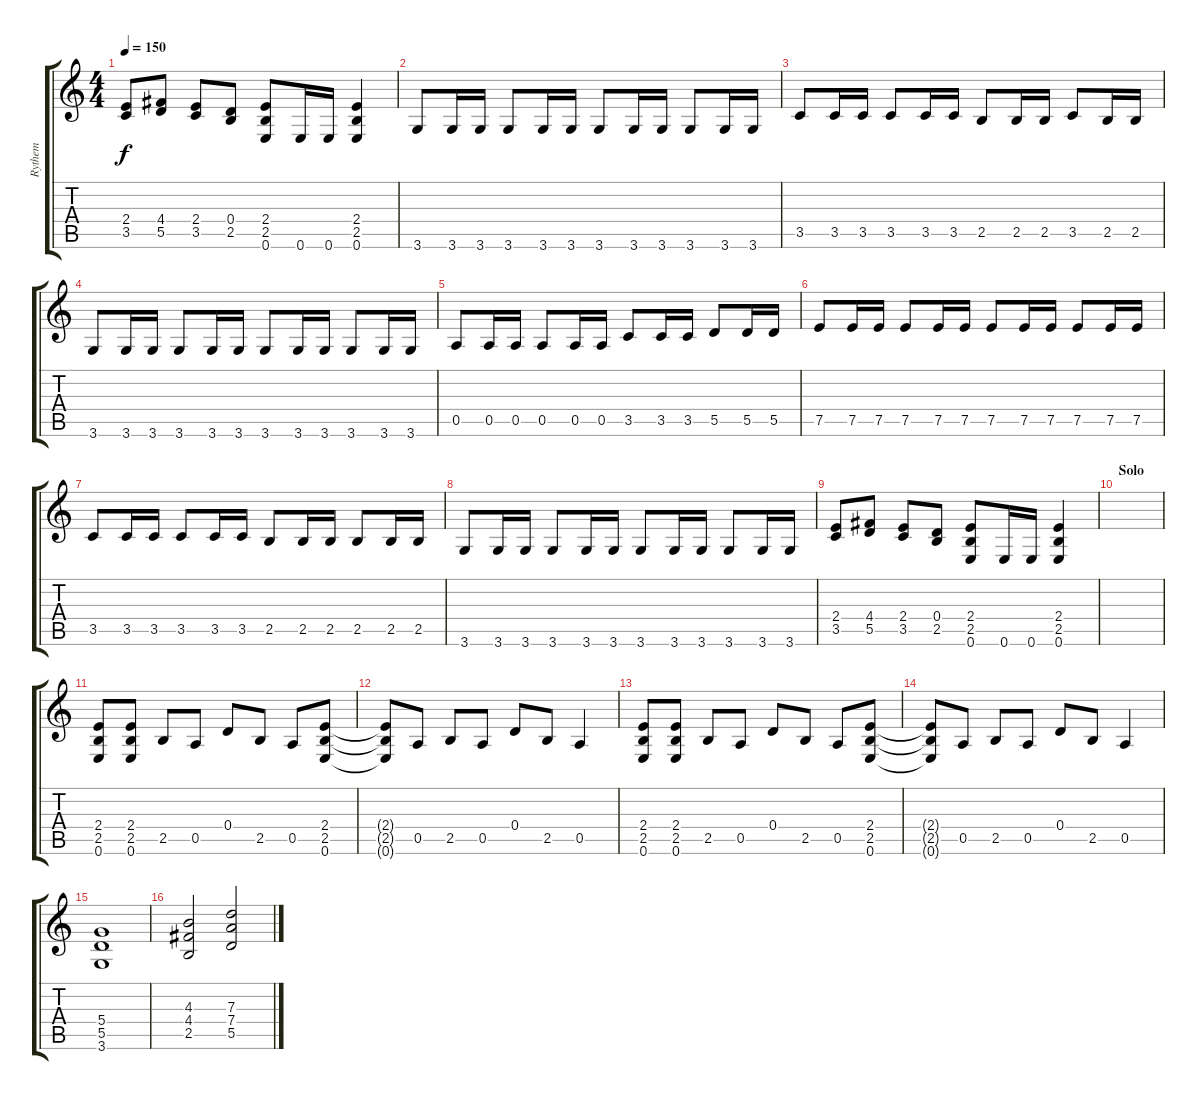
\track ("Rythem" "Rythem") {instrument distortionguitar}
\staff {score tabs}
\tuning (E4 B3 G3 D3 A2 E2) {hide}
\ts (4 4)
\tempo 150
\clef g2
\ks c
(2.4 3.5).8{dy f} (4.4 5.5).8 (2.4 3.5).8 (0.4 2.5).8 (2.4 2.5 0.6).8 0.6.16 0.6.16 (2.4 2.5 0.6).4 |
3.6.8 3.6.16 3.6.16 3.6.8 3.6.16 3.6.16 3.6.8 3.6.16 3.6.16 3.6.8 3.6.16 3.6.16 |
3.5.8 3.5.16 3.5.16 3.5.8 3.5.16 3.5.16 2.5.8 2.5.16 2.5.16 3.5.8 2.5.16 2.5.16 |
3.6.8 3.6.16 3.6.16 3.6.8 3.6.16 3.6.16 3.6.8 3.6.16 3.6.16 3.6.8 3.6.16 3.6.16 |
0.5.8 0.5.16 0.5.16 0.5.8 0.5.16 0.5.16 3.5.8 3.5.16 3.5.16 5.5.8 5.5.16 5.5.16 |
7.5.8 7.5.16 7.5.16 7.5.8 7.5.16 7.5.16 7.5.8 7.5.16 7.5.16 7.5.8 7.5.16 7.5.16 |
3.5.8 3.5.16 3.5.16 3.5.8 3.5.16 3.5.16 2.5.8 2.5.16 2.5.16 2.5.8 2.5.16 2.5.16 |
3.6.8 3.6.16 3.6.16 3.6.8 3.6.16 3.6.16 3.6.8 3.6.16 3.6.16 3.6.8 3.6.16 3.6.16 |
(2.4 3.5).8 (4.4 5.5).8 (2.4 3.5).8 (0.4 2.5).8 (2.4 2.5 0.6).8 0.6.16 0.6.16 (2.4 2.5 0.6).4 |
\section ("" "Solo")
|
\section ("" "")
(2.4 2.5 0.6).8 (2.4 2.5 0.6).8 2.5.8 0.5.8 0.4.8 2.5.8 0.5.8 (2.4 2.5 0.6).8 |
(2.4{t} 2.5{t} 0.6{t}).8 0.5.8 2.5.8 0.5.8 0.4.8 2.5.8 0.5.4 |
(2.4 2.5 0.6).8 (2.4 2.5 0.6).8 2.5.8 0.5.8 0.4.8 2.5.8 0.5.8 (2.4 2.5 0.6).8 |
(2.4{t} 2.5{t} 0.6{t}).8 0.5.8 2.5.8 0.5.8 0.4.8 2.5.8 0.5.4 |
(5.4 5.5 3.6).1 |
(4.3 4.4 2.5).2 (7.3 7.4 5.5).2
